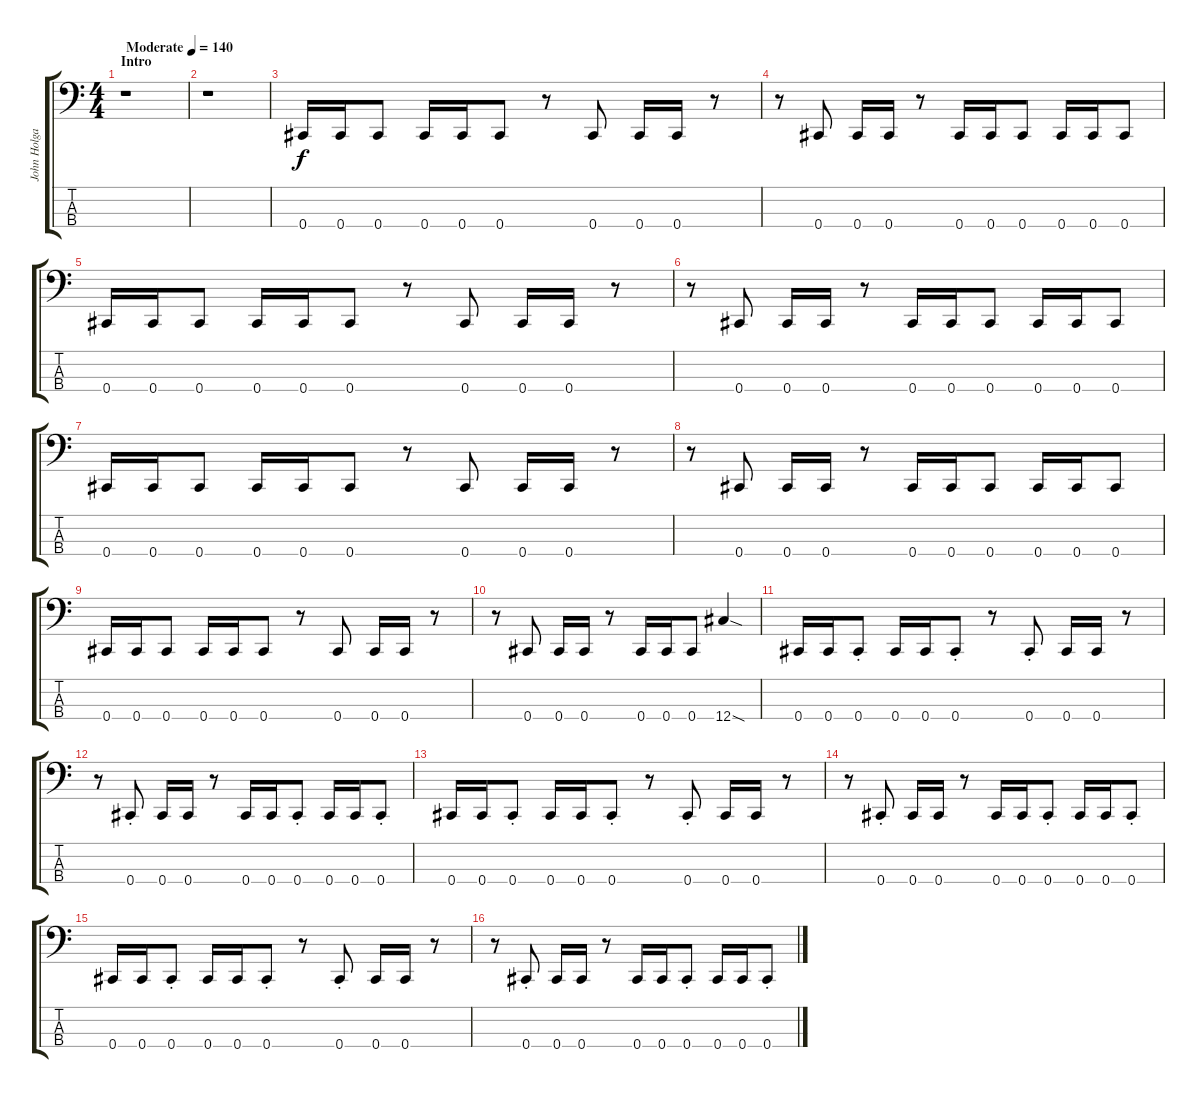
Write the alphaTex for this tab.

\track ("John Holgado" "John Holga") {instrument electricbasspick}
\staff {score tabs}
\tuning (Gb2 Db2 Ab1 Db1) {hide}
\ts (4 4)
\section ("" "Intro")
\tempo (140 "Moderate")
\clef f4
\ks c
r.1{dy f instrument electricbasspick} |
r.1 |
0.4.16 0.4.16 0.4.8 0.4.16 0.4.16 0.4.8 r.8 0.4.8 0.4.16 0.4.16 r.8 |
r.8 0.4.8 0.4.16 0.4.16 r.8 0.4.16 0.4.16 0.4.8 0.4.16 0.4.16 0.4.8 |
0.4.16 0.4.16 0.4.8 0.4.16 0.4.16 0.4.8 r.8 0.4.8 0.4.16 0.4.16 r.8 |
r.8 0.4.8 0.4.16 0.4.16 r.8 0.4.16 0.4.16 0.4.8 0.4.16 0.4.16 0.4.8 |
0.4.16 0.4.16 0.4.8 0.4.16 0.4.16 0.4.8 r.8 0.4.8 0.4.16 0.4.16 r.8 |
r.8 0.4.8 0.4.16 0.4.16 r.8 0.4.16 0.4.16 0.4.8 0.4.16 0.4.16 0.4.8 |
0.4.16 0.4.16 0.4.8 0.4.16 0.4.16 0.4.8 r.8 0.4.8 0.4.16 0.4.16 r.8 |
r.8 0.4.8 0.4.16 0.4.16 r.8 0.4.16 0.4.16 0.4.8 12.4{sod}.4 |
0.4.16 0.4.16 0.4{st}.8 0.4.16 0.4.16 0.4{st}.8 r.8 0.4{st}.8 0.4.16 0.4.16 r.8 |
r.8 0.4{st}.8 0.4.16 0.4.16 r.8 0.4.16 0.4.16 0.4{st}.8 0.4.16 0.4.16 0.4{st}.8 |
0.4.16 0.4.16 0.4{st}.8 0.4.16 0.4.16 0.4{st}.8 r.8 0.4{st}.8 0.4.16 0.4.16 r.8 |
r.8 0.4{st}.8 0.4.16 0.4.16 r.8 0.4.16 0.4.16 0.4{st}.8 0.4.16 0.4.16 0.4{st}.8 |
0.4.16 0.4.16 0.4{st}.8 0.4.16 0.4.16 0.4{st}.8 r.8 0.4{st}.8 0.4.16 0.4.16 r.8 |
r.8 0.4{st}.8 0.4.16 0.4.16 r.8 0.4.16 0.4.16 0.4{st}.8 0.4.16 0.4.16 0.4{st}.8
